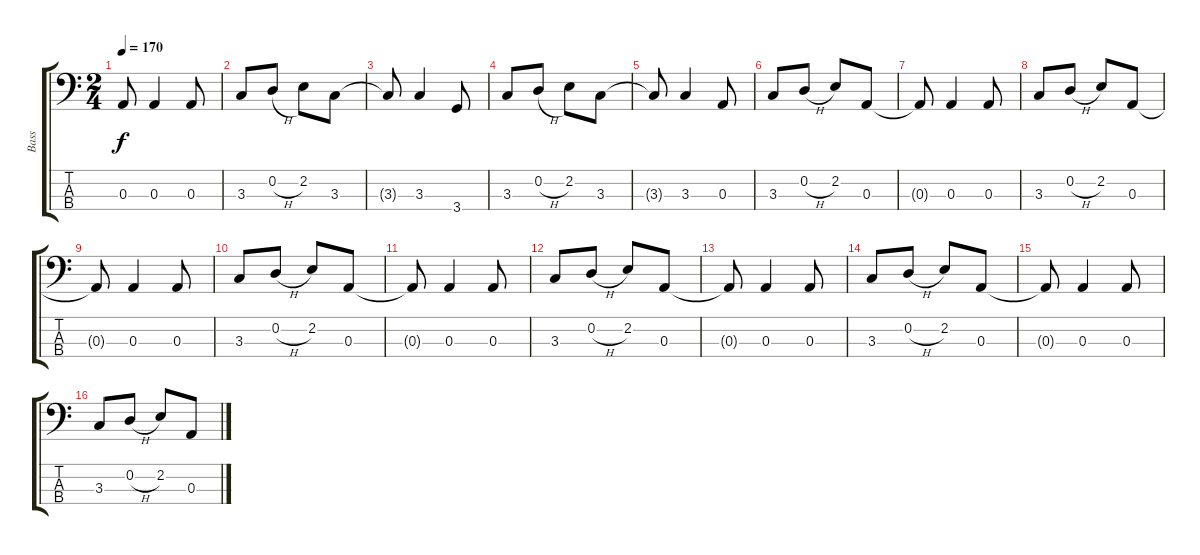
\track ("Bass" "Bass") {instrument electricbassfinger}
\staff {score tabs}
\tuning (G2 D2 A1 E1) {hide}
\ts (2 4)
\tempo 170
\clef f4
\ks c
0.3{t}.8{dy f} 0.3.4 0.3.8 |
3.3.8 0.2{h}.8 2.2.8 3.3.8 |
3.3{t}.8 3.3.4 3.4.8 |
3.3.8 0.2{h}.8 2.2.8 3.3.8 |
3.3{t}.8 3.3.4 0.3.8 |
3.3.8 0.2{h}.8 2.2.8 0.3.8 |
0.3{t}.8 0.3.4 0.3.8 |
3.3.8 0.2{h}.8 2.2.8 0.3.8 |
0.3{t}.8 0.3.4 0.3.8 |
3.3.8 0.2{h}.8 2.2.8 0.3.8 |
0.3{t}.8 0.3.4 0.3.8 |
3.3.8 0.2{h}.8 2.2.8 0.3.8 |
0.3{t}.8 0.3.4 0.3.8 |
3.3.8 0.2{h}.8 2.2.8 0.3.8 |
0.3{t}.8 0.3.4 0.3.8 |
3.3.8 0.2{h}.8 2.2.8 0.3.8
